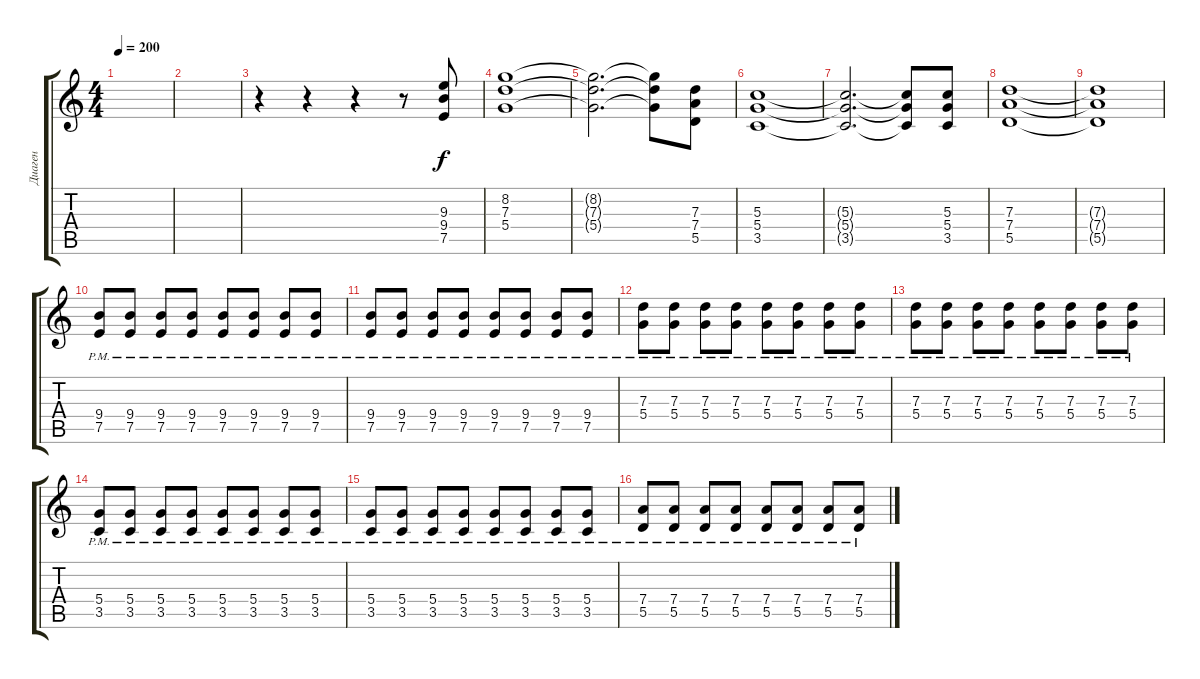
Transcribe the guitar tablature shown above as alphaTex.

\track ("Диаген" "Диаген") {instrument overdrivenguitar}
\staff {score tabs}
\tuning (E4 B3 G3 D3 A2 E2) {hide}
\ts (4 4)
\tempo 200
\tempo 140
\tempo 200
\clef g2
\ks c
|
|
r.4 r.4 r.4 r.8 (9.3 9.4 7.5).8 |
(8.2 7.3 5.4).1 |
(8.2{t} 7.3{t} 5.4{t}).2{d} (8.2{t} 7.3{t} 5.4{t}).8 (7.3 7.4 5.5).8 |
(5.3 5.4 3.5).1 |
(5.3{t} 5.4{t} 3.5{t}).2{d} (5.3{t} 5.4{t} 3.5{t}).8 (5.3 5.4 3.5).8 |
(7.3 7.4 5.5).1 |
(7.3{t} 7.4{t} 5.5{t}).1 |
(9.4{pm} 7.5{pm}).8 (9.4{pm} 7.5{pm}).8 (9.4{pm} 7.5{pm}).8 (9.4{pm} 7.5{pm}).8 (9.4{pm} 7.5{pm}).8 (9.4{pm} 7.5{pm}).8 (9.4{pm} 7.5{pm}).8 (9.4{pm} 7.5{pm}).8 |
(9.4{pm} 7.5{pm}).8 (9.4{pm} 7.5{pm}).8 (9.4{pm} 7.5{pm}).8 (9.4{pm} 7.5{pm}).8 (9.4{pm} 7.5{pm}).8 (9.4{pm} 7.5{pm}).8 (9.4{pm} 7.5{pm}).8 (9.4{pm} 7.5{pm}).8 |
(7.3{pm} 5.4{pm}).8 (7.3{pm} 5.4{pm}).8 (7.3{pm} 5.4{pm}).8 (7.3{pm} 5.4{pm}).8 (7.3{pm} 5.4{pm}).8 (7.3{pm} 5.4{pm}).8 (7.3{pm} 5.4{pm}).8 (7.3{pm} 5.4{pm}).8 |
(7.3{pm} 5.4{pm}).8 (7.3{pm} 5.4{pm}).8 (7.3{pm} 5.4{pm}).8 (7.3{pm} 5.4{pm}).8 (7.3{pm} 5.4{pm}).8 (7.3{pm} 5.4{pm}).8 (7.3{pm} 5.4{pm}).8 (7.3{pm} 5.4{pm}).8 |
(5.4{pm} 3.5{pm}).8 (5.4{pm} 3.5{pm}).8 (5.4{pm} 3.5{pm}).8 (5.4{pm} 3.5{pm}).8 (5.4{pm} 3.5{pm}).8 (5.4{pm} 3.5{pm}).8 (5.4{pm} 3.5{pm}).8 (5.4{pm} 3.5{pm}).8 |
(5.4{pm} 3.5{pm}).8 (5.4{pm} 3.5{pm}).8 (5.4{pm} 3.5{pm}).8 (5.4{pm} 3.5{pm}).8 (5.4{pm} 3.5{pm}).8 (5.4{pm} 3.5{pm}).8 (5.4{pm} 3.5{pm}).8 (5.4{pm} 3.5{pm}).8 |
(7.4{pm} 5.5{pm}).8 (7.4{pm} 5.5{pm}).8 (7.4{pm} 5.5{pm}).8 (7.4{pm} 5.5{pm}).8 (7.4{pm} 5.5{pm}).8 (7.4{pm} 5.5{pm}).8 (7.4{pm} 5.5{pm}).8 (7.4{pm} 5.5{pm}).8
